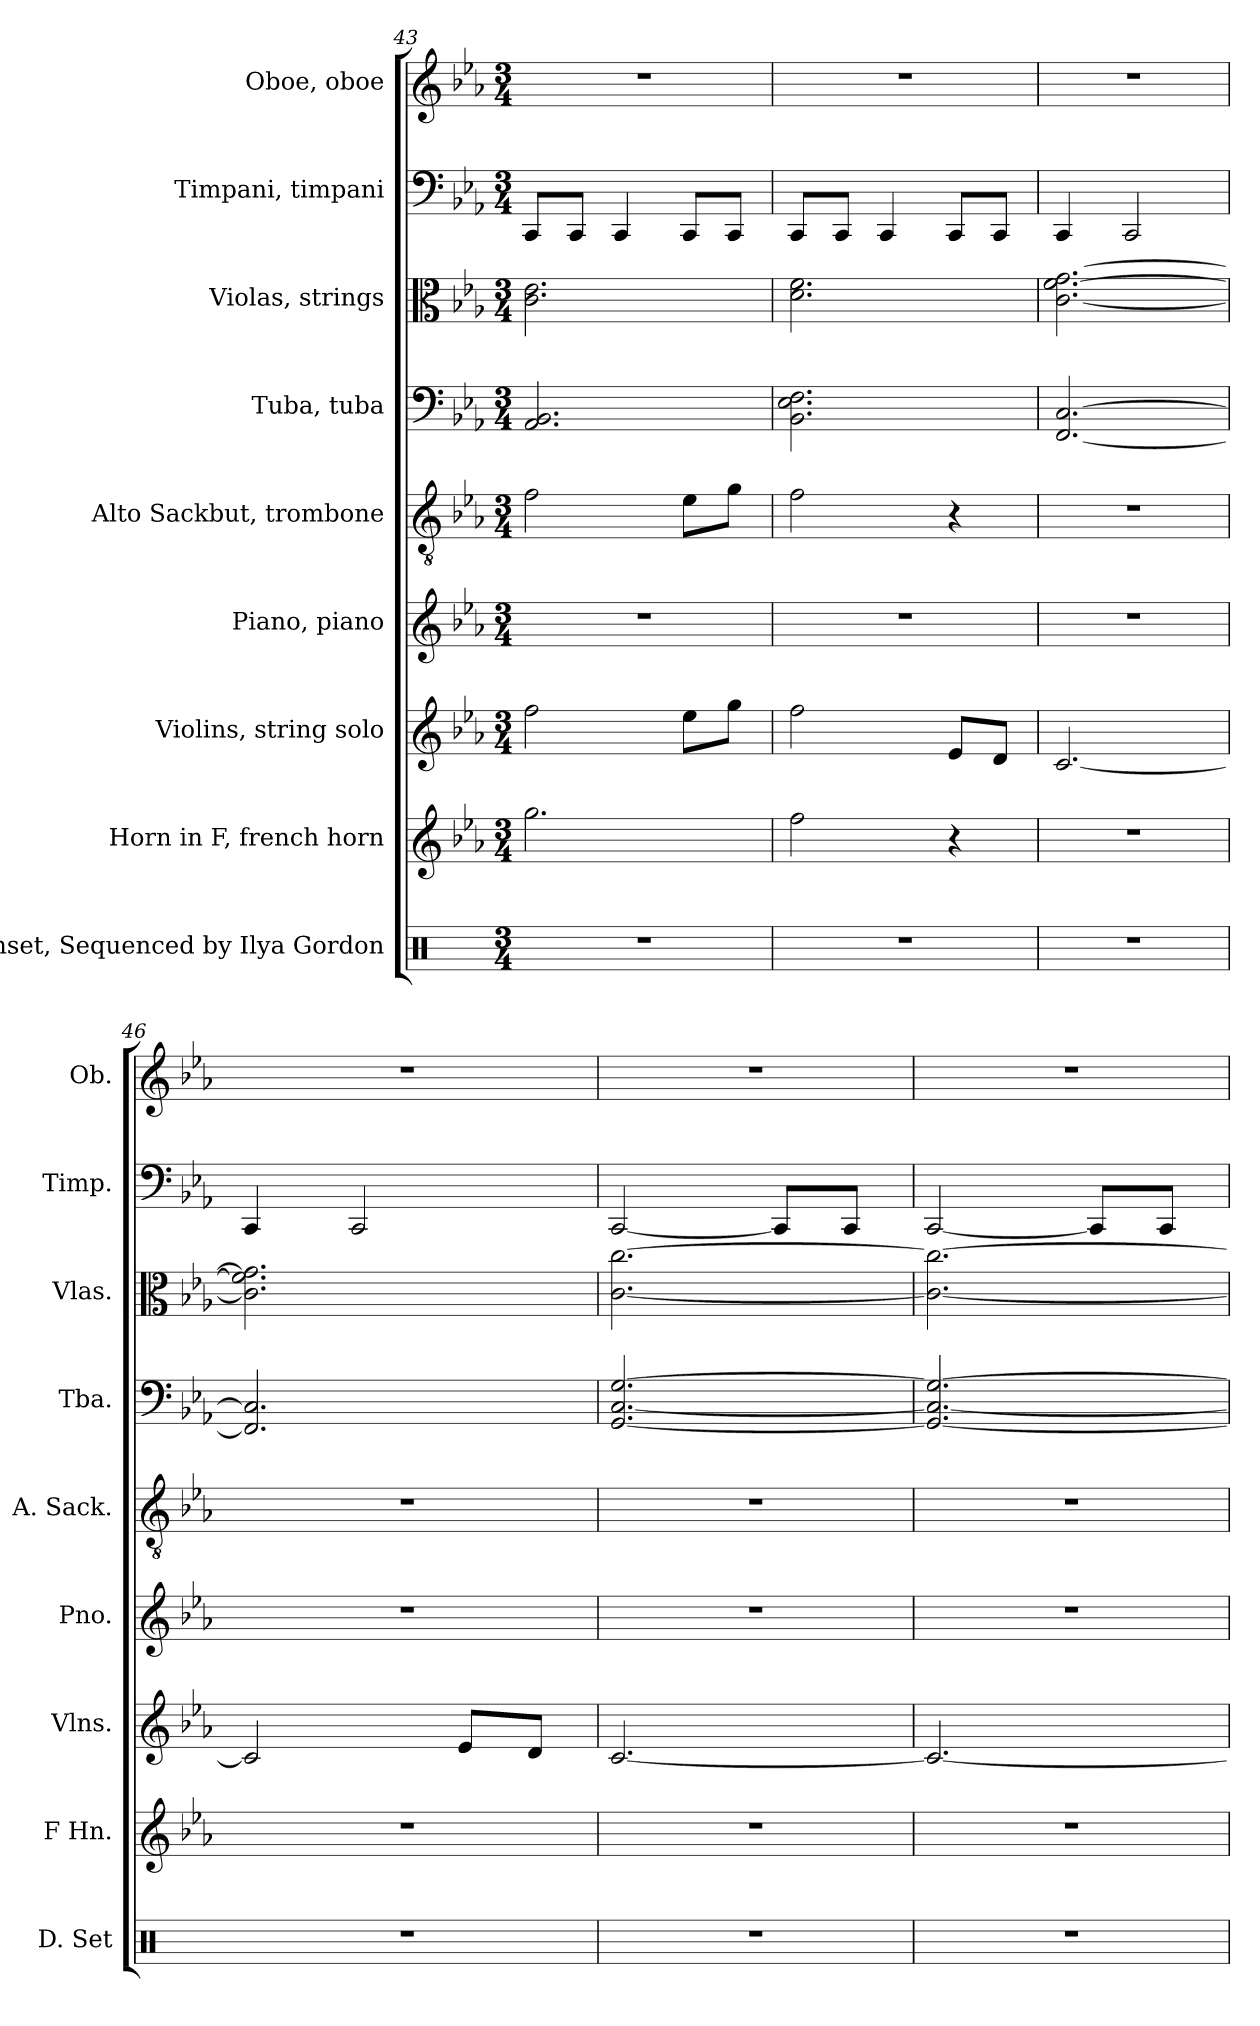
**kern	**kern	**kern	**kern	**kern	**kern	**kern	**kern	**kern
*part9	*part8	*part7	*part6	*part5	*part4	*part3	*part2	*part1
*staff9	*staff8	*staff7	*staff6	*staff5	*staff4	*staff3	*staff2	*staff1
*I"Drumset, Sequenced by Ilya Gordon	*I"Horn in F, french horn	*I"Violins, string solo	*I"Piano, piano	*I"Alto Sackbut, trombone	*I"Tuba, tuba	*I"Violas, strings	*I"Timpani, timpani	*I"Oboe, oboe
*I'D. Set	*I'F Hn.	*I'Vlns.	*I'Pno.	*I'A. Sack.	*I'Tba.	*I'Vlas.	*I'Timp.	*I'Ob.
*clefX	*clefG2	*clefG2	*clefG2	*clefGv2	*clefF4	*clefC3	*clefF4	*clefG2
*	*ITrd4c7	*	*	*	*	*	*	*
*k[]	*k[b-e-a-d-]	*k[b-e-a-]	*k[b-e-a-]	*k[b-e-a-]	*k[b-e-a-]	*k[b-e-a-]	*k[b-e-a-]	*k[b-e-a-]
*M3/4	*M3/4	*M3/4	*M3/4	*M3/4	*M3/4	*M3/4	*M3/4	*M3/4
=43	=43	=43	=43	=43	=43	=43	=43	=43
2.r	2.cc\	2ff\	2.r	2f\	2.AA-/ 2.BB-/	2.c\ 2.e-\	8CC/L	2.r
.	.	.	.	.	.	.	8CC/J	.
.	.	.	.	.	.	.	4CC/	.
.	.	8ee-\L	.	8e-\L	.	.	8CC/L	.
.	.	8gg\J	.	8g\J	.	.	8CC/J	.
!!LO:PB:g=z
=44	=44	=44	=44	=44	=44	=44	=44	=44
2.r	2b-\	2ff\	2.r	2f\	2.BB-\ 2.E-\ 2.F\	2.d\ 2.f\	8CC/L	2.r
.	.	.	.	.	.	.	8CC/J	.
.	.	.	.	.	.	.	4CC/	.
.	4r	8e-/L	.	4r	.	.	8CC/L	.
.	.	8d/J	.	.	.	.	8CC/J	.
=45	=45	=45	=45	=45	=45	=45	=45	=45
2.r	2.r	[2.c/	2.r	2.r	[2.FF/ [2.C/	[2.c\ [2.f\ [2.g\	4CC/	2.r
.	.	.	.	.	.	.	2CC/	.
=46	=46	=46	=46	=46	=46	=46	=46	=46
2.r	2.r	2c/]	2.r	2.r	2.FF/] 2.C/]	2.c\] 2.f\] 2.g\]	4CC/	2.r
.	.	.	.	.	.	.	2CC/	.
.	.	8e-/L	.	.	.	.	.	.
.	.	8d/J	.	.	.	.	.	.
=47	=47	=47	=47	=47	=47	=47	=47	=47
2.r	2.r	[2.c/	2.r	2.r	[2.GG/ [2.C/ [2.G/	[2.c\ [2.cc\	[2CC/	2.r
.	.	.	.	.	.	.	8CC/L]	.
.	.	.	.	.	.	.	8CC/J	.
=48	=48	=48	=48	=48	=48	=48	=48	=48
2.r	2.r	2.c/_	2.r	2.r	2.GG/_ 2.C/_ 2.G/_	2.c\_ 2.cc\_	[2CC/	2.r
.	.	.	.	.	.	.	8CC/L]	.
.	.	.	.	.	.	.	8CC/J	.
=	=	=	=	=	=	=	=	=
*-	*-	*-	*-	*-	*-	*-	*-	*-
